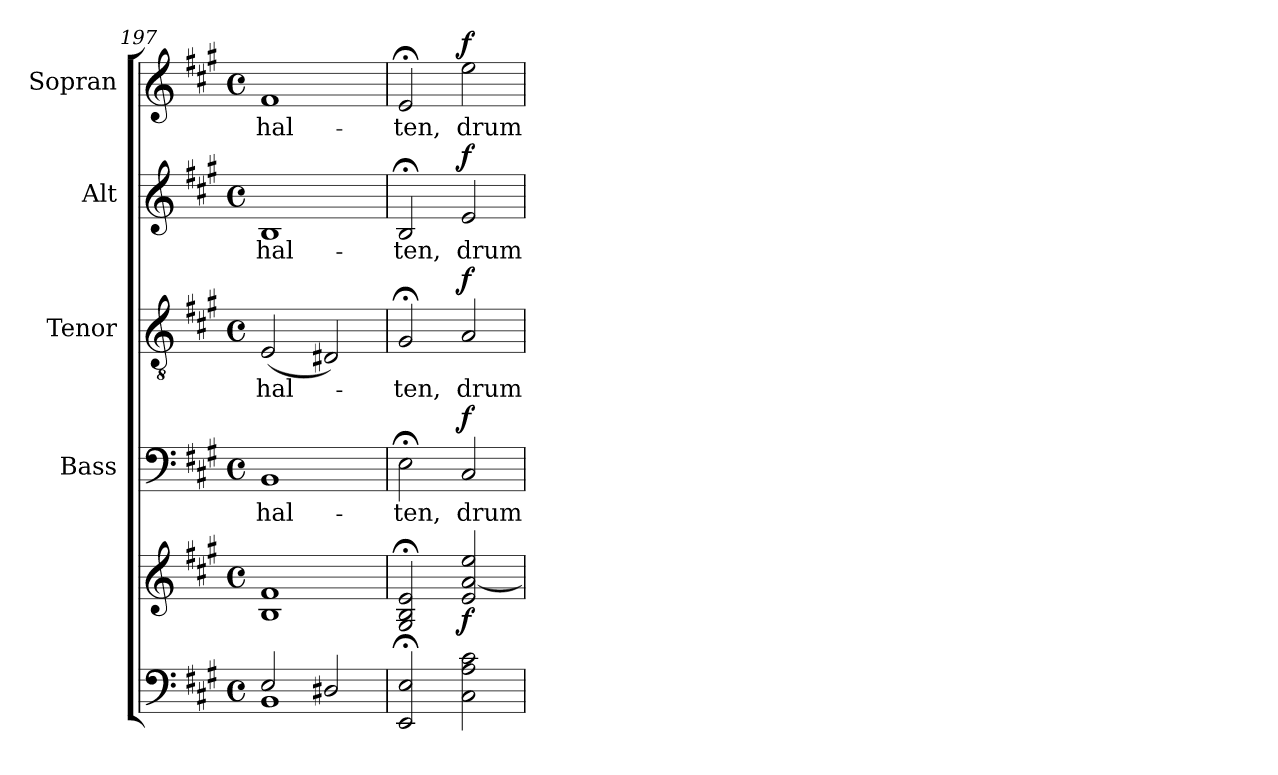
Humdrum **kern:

**kern	**kern	**dynam	**kern	**text	**dynam	**kern	**text	**dynam	**kern	**text	**dynam	**kern	**text	**dynam
*part5	*part5	*part5	*part4	*part4	*part4	*part3	*part3	*part3	*part2	*part2	*part2	*part1	*part1	*part1
*staff6	*staff5	*staff5/6	*staff4	*staff4	*staff4	*staff3	*staff3	*staff3	*staff2	*staff2	*staff2	*staff1	*staff1	*staff1
*	*	*	*I"Bass	*	*	*I"Tenor	*	*	*I"Alt	*	*	*I"Sopran	*	*
*	*	*	*I'B.	*	*	*I'T.	*	*	*I'A.	*	*	*I'S.	*	*
*clefF4	*clefG2	*	*clefF4	*	*	*clefGv2	*	*	*clefG2	*	*	*clefG2	*	*
*k[f#c#g#]	*k[f#c#g#]	*	*k[f#c#g#]	*	*	*k[f#c#g#]	*	*	*k[f#c#g#]	*	*	*k[f#c#g#]	*	*
*A:	*A:	*	*A:	*	*	*A:	*	*	*A:	*	*	*A:	*	*
*M4/4	*M4/4	*	*M4/4	*	*	*M4/4	*	*	*M4/4	*	*	*M4/4	*	*
*met(c)	*met(c)	*	*met(c)	*	*	*met(c)	*	*	*met(c)	*	*	*met(c)	*	*
=197	=197	=197	=197	=197	=197	=197	=197	=197	=197	=197	=197	=197	=197	=197
*^	*^	*	*	*	*	*	*	*	*	*	*	*	*	*
!	!	!	!	!	!	!LO:LY:b	!	!	!LO:LY:b	!	!	!LO:LY:b	!	!	!LO:LY:b	!
2E/	1BB	1f#	1B	.	1BB	-hal-	.	(<2E/	-hal-	.	1B	-hal-	.	1f#	-hal-	.
2D#X/	.	.	.	.	.	.	.	2D#X/)	.	.	.	.	.	.	.	.
*v	*v	*	*	*	*	*	*	*	*	*	*	*	*	*	*	*
*	*v	*v	*	*	*	*	*	*	*	*	*	*	*	*	*
=198	=198	=198	=198	=198	=198	=198	=198	=198	=198	=198	=198	=198	=198	=198
!	!	!	!	!LO:LY:b	!	!	!LO:LY:b	!	!	!LO:LY:b	!	!	!LO:LY:b	!
2EE/;< 2E/;<	2G#/;< 2B/;< 2e/;<	.	2E;<\	-ten,	.	2G#;</	-ten,	.	2B;</	-ten,	.	2e;</	-ten,	.
!	!	!LO:DY:b	!	!LO:LY:b	!LO:DY:a	!	!LO:LY:b	!LO:DY:a	!	!LO:LY:b	!LO:DY:a	!	!LO:LY:b	!LO:DY:a
2C#\ 2A\ 2c#\	2e/ [2a/ 2ee/	f	2C#/	drum	f	2A/	drum	f	2e/	drum	f	2ee\	drum	f
=	=	=	=	=	=	=	=	=	=	=	=	=	=	=
*-	*-	*-	*-	*-	*-	*-	*-	*-	*-	*-	*-	*-	*-	*-
